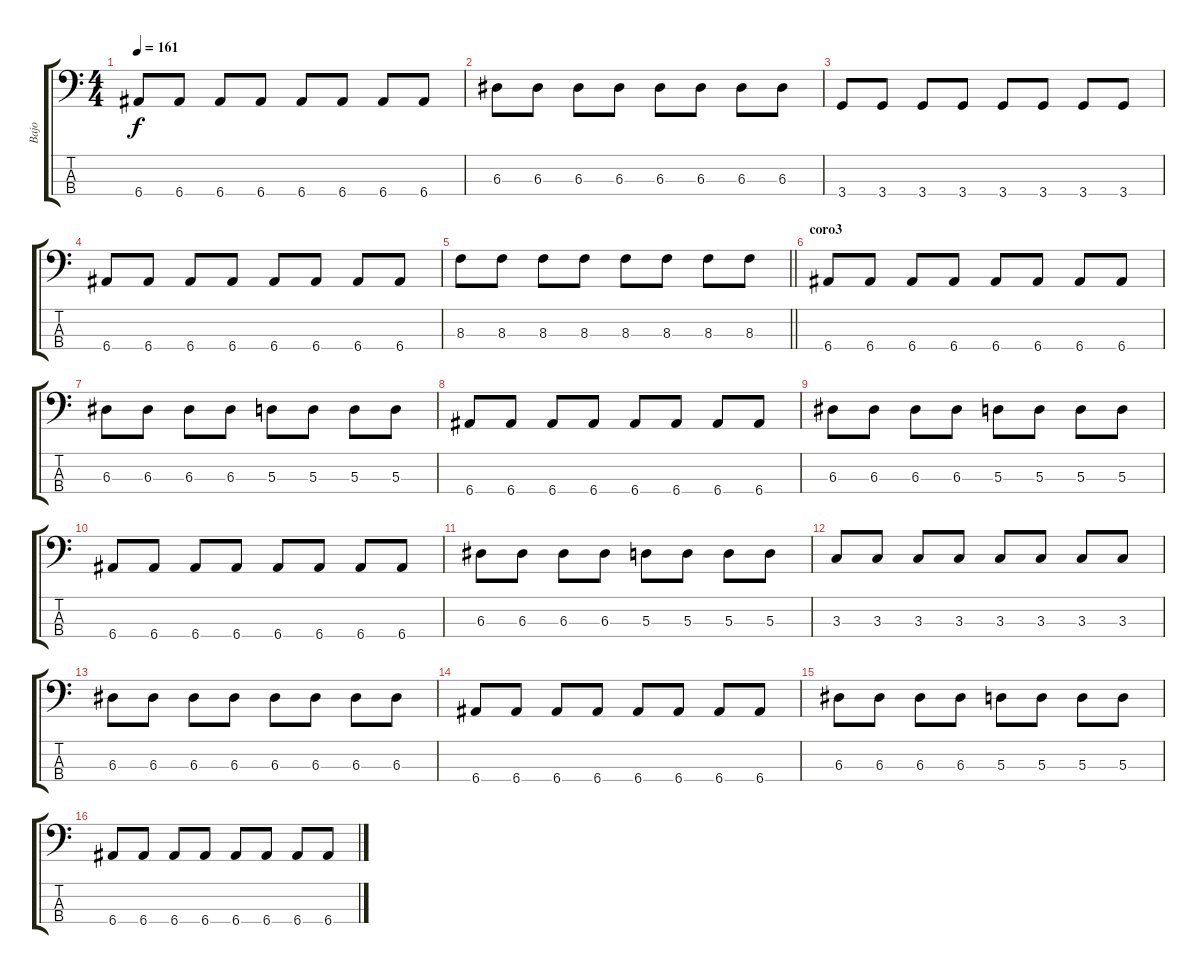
\track ("Bajo" "Bajo") {instrument electricbassfinger}
\staff {score tabs}
\tuning (G2 D2 A1 E1) {hide}
\ts (4 4)
\tempo 161
\clef f4
\ks c
6.4.8{dy f} 6.4.8 6.4.8 6.4.8 6.4.8 6.4.8 6.4.8 6.4.8 |
6.3.8 6.3.8 6.3.8 6.3.8 6.3.8 6.3.8 6.3.8 6.3.8 |
3.4.8 3.4.8 3.4.8 3.4.8 3.4.8 3.4.8 3.4.8 3.4.8 |
6.4.8 6.4.8 6.4.8 6.4.8 6.4.8 6.4.8 6.4.8 6.4.8 |
\barLineRight lightlight
8.3.8 8.3.8 8.3.8 8.3.8 8.3.8 8.3.8 8.3.8 8.3.8 |
\section ("" "coro3")
6.4.8 6.4.8 6.4.8 6.4.8 6.4.8 6.4.8 6.4.8 6.4.8 |
6.3.8 6.3.8 6.3.8 6.3.8 5.3.8 5.3.8 5.3.8 5.3.8 |
6.4.8 6.4.8 6.4.8 6.4.8 6.4.8 6.4.8 6.4.8 6.4.8 |
6.3.8 6.3.8 6.3.8 6.3.8 5.3.8 5.3.8 5.3.8 5.3.8 |
6.4.8 6.4.8 6.4.8 6.4.8 6.4.8 6.4.8 6.4.8 6.4.8 |
6.3.8 6.3.8 6.3.8 6.3.8 5.3.8 5.3.8 5.3.8 5.3.8 |
3.3.8 3.3.8 3.3.8 3.3.8 3.3.8 3.3.8 3.3.8 3.3.8 |
6.3.8 6.3.8 6.3.8 6.3.8 6.3.8 6.3.8 6.3.8 6.3.8 |
6.4.8 6.4.8 6.4.8 6.4.8 6.4.8 6.4.8 6.4.8 6.4.8 |
6.3.8 6.3.8 6.3.8 6.3.8 5.3.8 5.3.8 5.3.8 5.3.8 |
6.4.8 6.4.8 6.4.8 6.4.8 6.4.8 6.4.8 6.4.8 6.4.8
